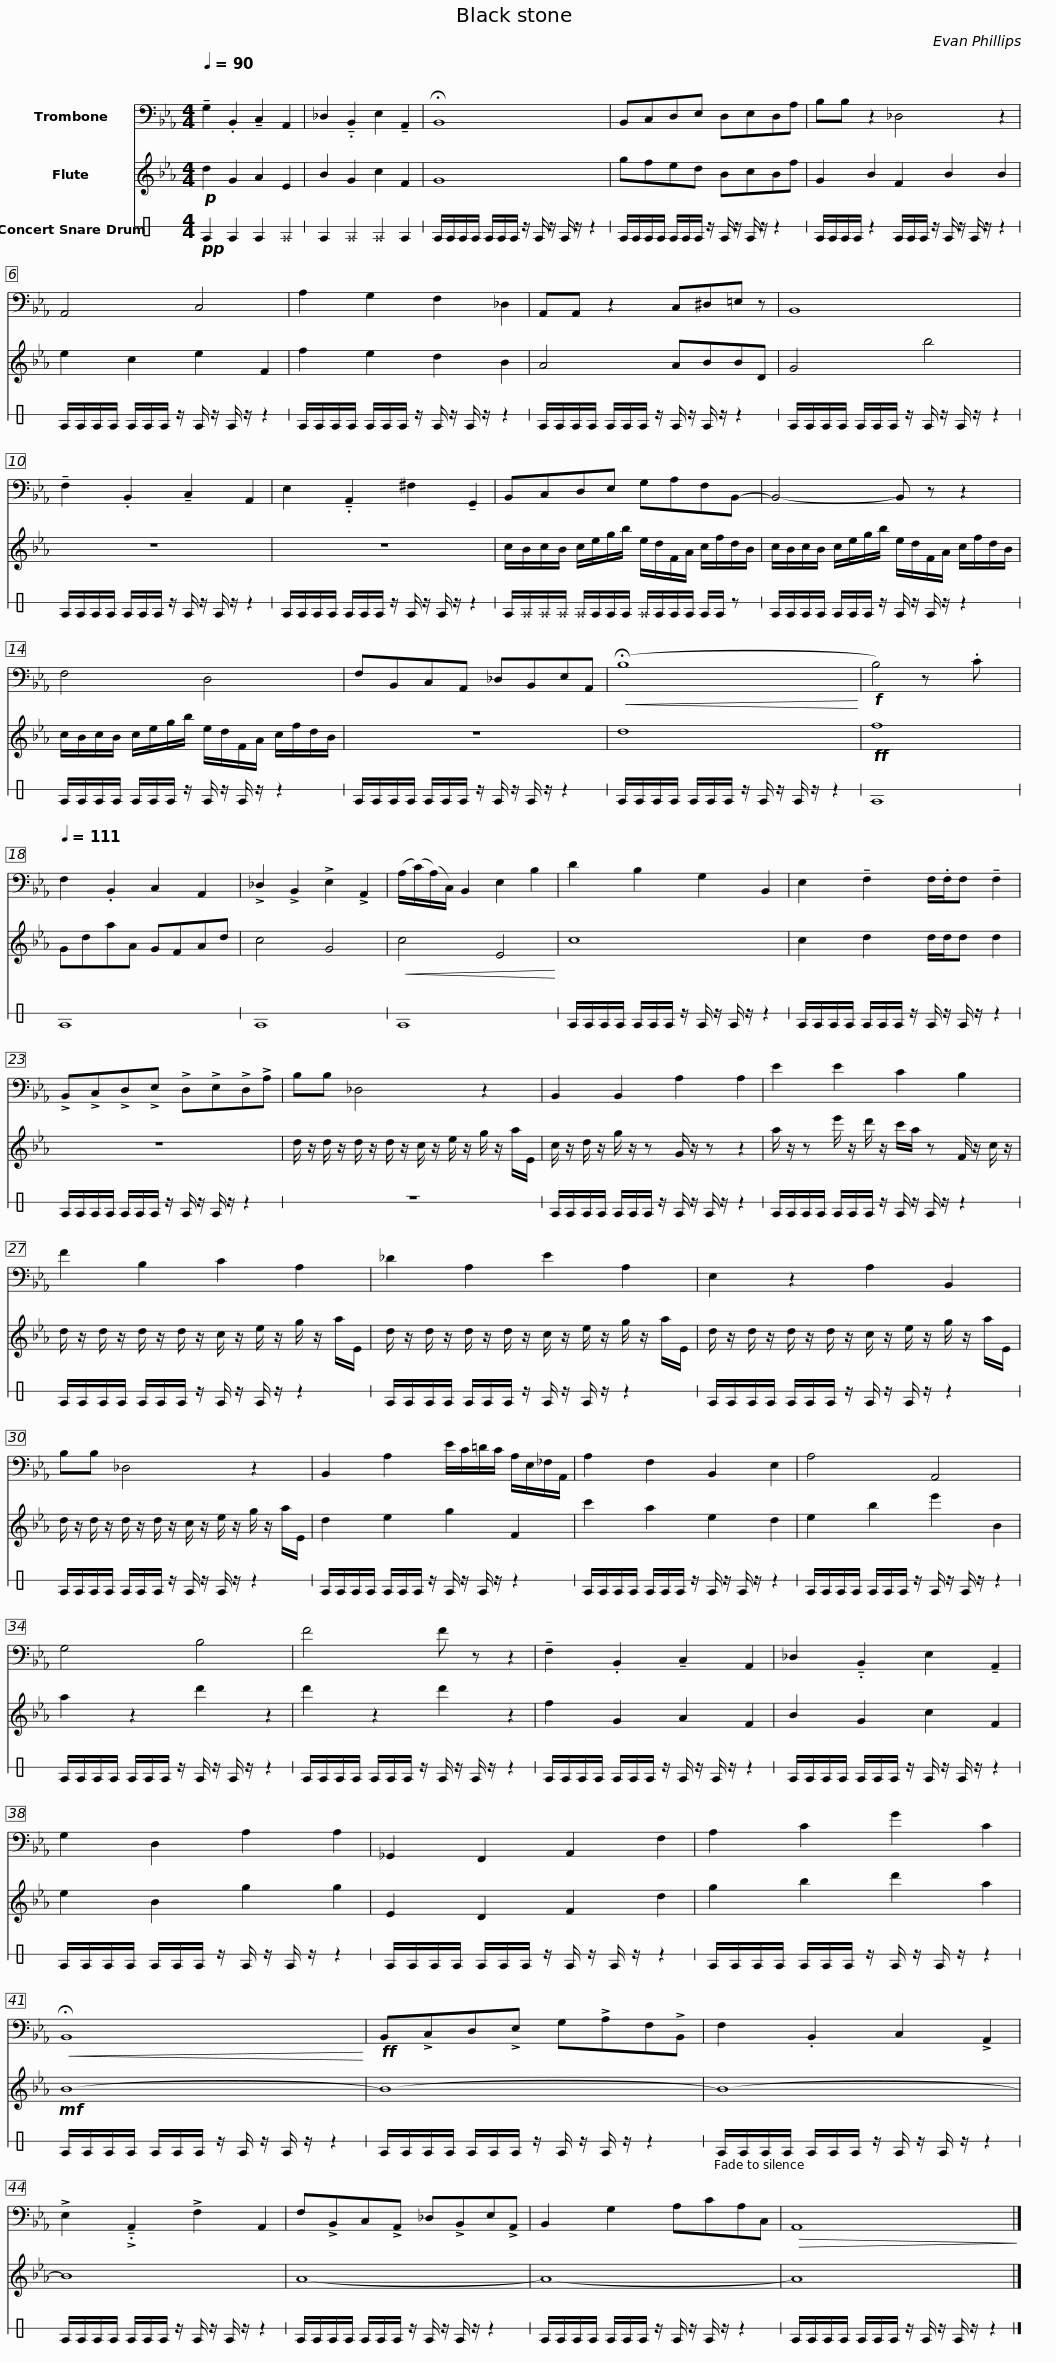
X:1
%%score 1 2 3
L:1/8
Q:1/4=90
M:4/4
I:linebreak $
K:Eb
V:1 bass
V:2 treble
V:3 perc stafflines=1
K:none
V:1
 !tenuto!G,2 .B,,2 !tenuto!C,2 A,,2 | _D,2 !tenuto!.B,,2 E,2 !tenuto!A,,2 | !fermata!B,,8 | B,,C,D,E, D,E,D,A, |$ B,B, z2 _D,4 z2 | %5
 A,,4 C,4 | A,2 G,2 F,2 _D,2 |$ A,,A,, z2 C,^D,=E, z | B,,8 | !tenuto!F,2 .B,,2 !tenuto!C,2 A,,2 |$ %10
 E,2 !tenuto!.A,,2 ^F,2 !tenuto!G,,2 | B,,C,D,E, G,A,F,B,,- | B,,4- B,, z z2 |$ F,4 D,4 | F,B,,C,A,, _D,B,,E,A,, | %15
!<(! (!fermata!B,8!<)! |$!f! B,4) z x .C x |[Q:1/4=111] F,2 .B,,2 C,2 A,,2 | !>!_D,2 !>!B,,2 !>!E,2 !>!A,,2 | (A,/(C/)(A,/)C,/) B,,2 E,2 B,2 | %20
 D2 B,2 G,2 B,,2 |$ E,2 !tenuto!F,2 F,/.F,/F, !tenuto!F,2 | !>!B,,!>!C,!>!D,!>!E, !>!D,!>!E,!>!D,!>!A, | B,B, _D,4 z2 |$ B,,2 B,,2 A,2 A,2 | %25
 E2 E2 C2 B,2 |$ F2 B,2 C2 A,2 | _D2 A,2 E2 A,2 |$ E,2 z2 A,2 B,,2 | B,B, _D,4 z2 |$ %30
 B,,2 A,2 E/C/=D/C/ A,/E,/_F,/A,,/ | A,2 F,2 B,,2 E,2 | A,4 A,,4 |$ G,4 B,4 | F4 F z z2 | %35
 !tenuto!F,2 .B,,2 !tenuto!C,2 A,,2 |$ _D,2 !tenuto!.B,,2 E,2 !tenuto!A,,2 | G,2 D,2 A,2 A,2 | _G,,2 F,,2 A,,2 F,2 |$ A,2 C2 G2 C2 | %40
!<(! !fermata!B,,8!<)! |!ff! B,,!>!C,D,!>!E, G,!>!A,F,!>!B,, |$ F,2 .B,,2 C,2 !>!A,,2 | !>!E,2 !>!!tenuto!.A,,2 !>!F,2 A,,2 | F,!>!B,,C,!>!A,, _D,!>!B,,E,!>!A,, |$ %45
 B,,2 G,2 A,CA,C, |!>(! A,,8!>)! |] %47
V:2
!p! d2 G2 A2 E2 | B2 G2 c2 F2 | G8 | gfed BcBf |$ G2 B2 F2 B2 B2 | %5
 e2 c2 e2 F2 | f2 e2 d2 B2 |$ A4 ABBD | G4 b4 | z8 |$ %10
 z8 | c/B/c/B/ c/e/g/b/ e/d/F/A/ c/f/d/B/ | c/B/c/B/ c/e/g/b/ e/d/F/A/ c/f/d/B/ |$ c/B/c/B/ c/e/g/b/ e/d/F/A/ c/f/d/B/ | z8 | %15
 d8 |$!ff! f8 | GdaA GFAd | c4 G4 |!<(! c4 E4!<)! | %20
 c8 |$ c2 d2 d/d/d d2 | z8 | d/ z/ d/ z/ d/ z/ d/ z/ c/ z/ e/ z/ g/ z/ a/E/ |$ c/ z/ d/ z/ g/ z/ z G/ z/ z z2 | %25
 a/ z/ z e'/ z/ d'/ z/ c'/a/ z F/ z/ c/ z/ |$ d/ z/ d/ z/ d/ z/ d/ z/ c/ z/ e/ z/ g/ z/ a/E/ | d/ z/ d/ z/ d/ z/ d/ z/ c/ z/ e/ z/ g/ z/ a/E/ |$ d/ z/ d/ z/ d/ z/ d/ z/ c/ z/ e/ z/ g/ z/ a/E/ | d/ z/ d/ z/ d/ z/ d/ z/ c/ z/ e/ z/ g/ z/ a/E/ |$ %30
 d2 e2 g2 F2 | c'2 a2 e2 d2 | e2 b2 e'2 B2 |$ a2 z2 d'2 z2 | d'2 z2 d'2 z2 | %35
 f2 G2 A2 F2 |$ B2 G2 c2 F2 | e2 B2 g2 g2 | E2 D2 F2 d2 |$ g2 b2 d'2 a2 | %40
!mf! B8- | B8- |$ B8- | B8 | A8- |$ %45
 A8- | A8 |] %47
V:3
[K:C]!pp! E2 E2 E2 ^E2 | E2 ^E2 ^E2 E2 | E/E/E/E/ E/E/E/ z/ E/ z/ E/ z/ z2 | E/E/E/E/ E/E/E/ z/ E/ z/ E/ z/ z2 |$ E/E/E/E/ z2 E/E/E/ z/ E/ z/ E/ z/ z2 | %5
 E/E/E/E/ E/E/E/ z/ E/ z/ E/ z/ z2 | E/E/E/E/ E/E/E/ z/ E/ z/ E/ z/ z2 |$ E/E/E/E/ E/E/E/ z/ E/ z/ E/ z/ z2 | E/E/E/E/ E/E/E/ z/ E/ z/ E/ z/ z2 | E/E/E/E/ E/E/E/ z/ E/ z/ E/ z/ z2 |$ %10
 E/E/E/E/ E/E/E/ z/ E/ z/ E/ z/ z2 | E/^E/^E/^E/ ^E/E/E/E/ ^E/E/E/E/ E/E/ z | E/E/E/E/ E/E/E/ z/ E/ z/ E/ z/ z2 |$ E/E/E/E/ E/E/E/ z/ E/ z/ E/ z/ z2 | E/E/E/E/ E/E/E/ z/ E/ z/ E/ z/ z2 | %15
 E/E/E/E/ E/E/E/ z/ E/ z/ E/ z/ z2 |$ E8 | E8 | E8 | E8 | %20
 E/E/E/E/ E/E/E/ z/ E/ z/ E/ z/ z2 |$ E/E/E/E/ E/E/E/ z/ E/ z/ E/ z/ z2 | E/E/E/E/ E/E/E/ z/ E/ z/ E/ z/ z2 | z8 |$ E/E/E/E/ E/E/E/ z/ E/ z/ E/ z/ z2 | %25
 E/E/E/E/ E/E/E/ z/ E/ z/ E/ z/ z2 |$ E/E/E/E/ E/E/E/ z/ E/ z/ E/ z/ z2 | E/E/E/E/ E/E/E/ z/ E/ z/ E/ z/ z2 |$ E/E/E/E/ E/E/E/ z/ E/ z/ E/ z/ z2 | E/E/E/E/ E/E/E/ z/ E/ z/ E/ z/ z2 |$ %30
 E/E/E/E/ E/E/E/ z/ E/ z/ E/ z/ z2 | E/E/E/E/ E/E/E/ z/ E/ z/ E/ z/ z2 | E/E/E/E/ E/E/E/ z/ E/ z/ E/ z/ z2 |$ E/E/E/E/ E/E/E/ z/ E/ z/ E/ z/ z2 | E/E/E/E/ E/E/E/ z/ E/ z/ E/ z/ z2 | %35
 E/E/E/E/ E/E/E/ z/ E/ z/ E/ z/ z2 |$ E/E/E/E/ E/E/E/ z/ E/ z/ E/ z/ z2 | E/E/E/E/ E/E/E/ z/ E/ z/ E/ z/ z2 | E/E/E/E/ E/E/E/ z/ E/ z/ E/ z/ z2 |$ E/E/E/E/ E/E/E/ z/ E/ z/ E/ z/ z2 | %40
 E/E/E/E/ E/E/E/ z/ E/ z/ E/ z/ z2 | E/E/E/E/ E/E/E/ z/ E/ z/ E/ z/ z2 |$ E/E/E/E/ E/E/E/ z/ E/ z/ E/ z/ z2 | E/E/E/E/ E/E/E/ z/ E/ z/ E/ z/ z2 | E/E/E/E/ E/E/E/ z/ E/ z/ E/ z/ z2 |$ %45
 E/E/E/E/ E/E/E/ z/ E/ z/ E/ z/ z2 | E/E/E/E/ E/E/E/ z/ E/ z/ E/ z/ z2 |] %47
